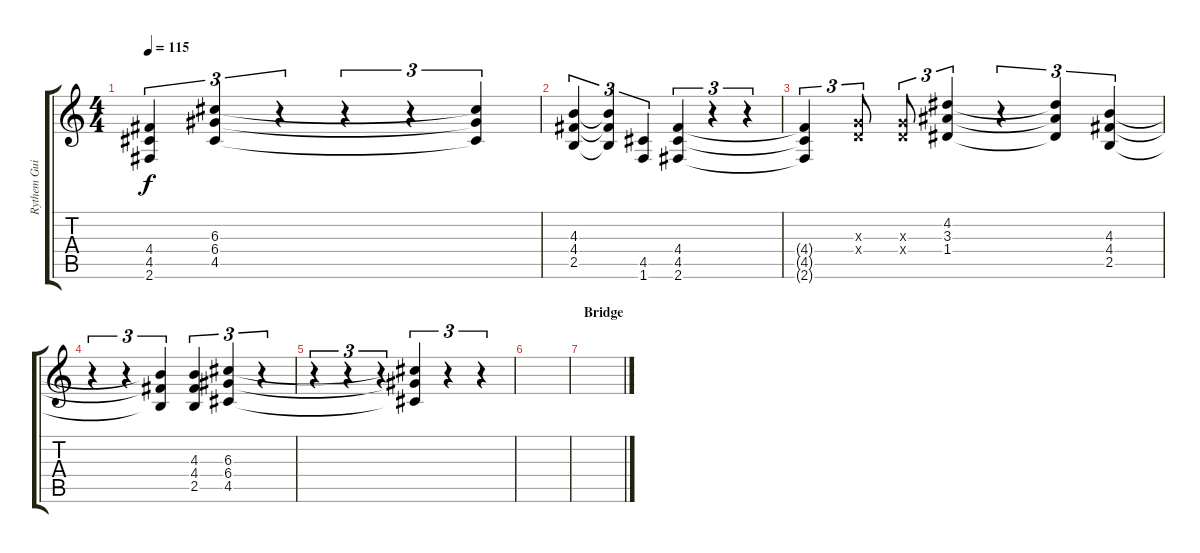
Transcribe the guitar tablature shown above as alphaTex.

\track ("Rythem Guitar" "Rythem Gui") {instrument overdrivenguitar}
\staff {score tabs}
\tuning (E4 B3 G3 D3 A2 E2) {hide}
\ts (4 4)
\tempo 115
\clef g2
\ks c
(4.4{t} 4.5{t} 2.6{t}).4{tu (3 2) dy f} (6.3 6.4 4.5).4{tu (3 2)} r.4{tu (3 2)} r.4{tu (3 2)} r.4{tu (3 2)} (6.3{t} 6.4{t} 4.5{t}).4{tu (3 2)} |
(4.3 4.4 2.5).4{tu (3 2)} (4.3{t} 4.4{t} 2.5{t}).4{tu (3 2)} (4.5 1.6).4{tu (3 2)} (4.4 4.5 2.6).4{tu (3 2)} r.4{tu (3 2)} r.4{tu (3 2)} |
(4.4{t} 4.5{t} 2.6{t}).4{tu (3 2)} (0.3{x} 0.4{x}).8{tu (3 2)} (0.3{x} 0.4{x}).8{tu (3 2)} (4.2 3.3 1.4).4{tu (3 2)} r.4{tu (3 2)} (4.2{t} 3.3{t} 1.4{t}).4{tu (3 2)} (4.3 4.4 2.5).4{tu (3 2)} |
r.4{tu (3 2)} r.4{tu (3 2)} (4.3{t} 4.4{t} 2.5{t}).4{tu (3 2)} (4.3 4.4 2.5).4{tu (3 2)} (6.3 6.4 4.5).4{tu (3 2)} r.4{tu (3 2)} |
r.4{tu (3 2)} r.4{tu (3 2)} r.4{tu (3 2)} (6.3{t} 6.4{t} 4.5{t}).4{tu (3 2)} r.4{tu (3 2)} r.4{tu (3 2)} |
|
\section ("" "Bridge")
